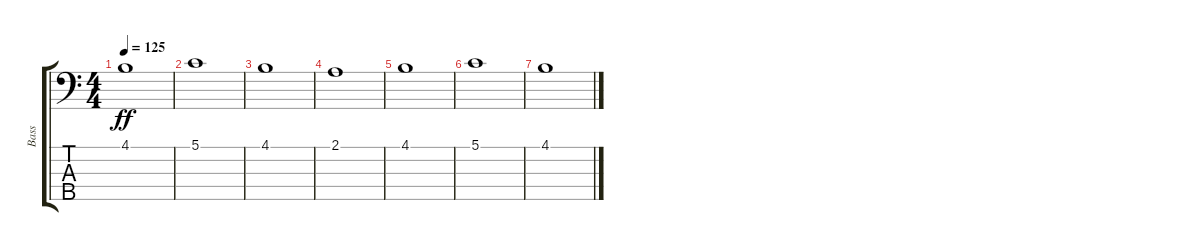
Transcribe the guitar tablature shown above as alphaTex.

\track ("Bass" "Bass") {instrument electricbasspick}
\staff {score tabs}
\tuning (G2 D2 A1 E1 B0) {hide}
\ts (4 4)
\tempo 125
\clef f4
\ks c
4.1.1{dy ff} |
5.1.1 |
4.1.1 |
2.1.1 |
4.1.1 |
5.1.1 |
4.1.1
